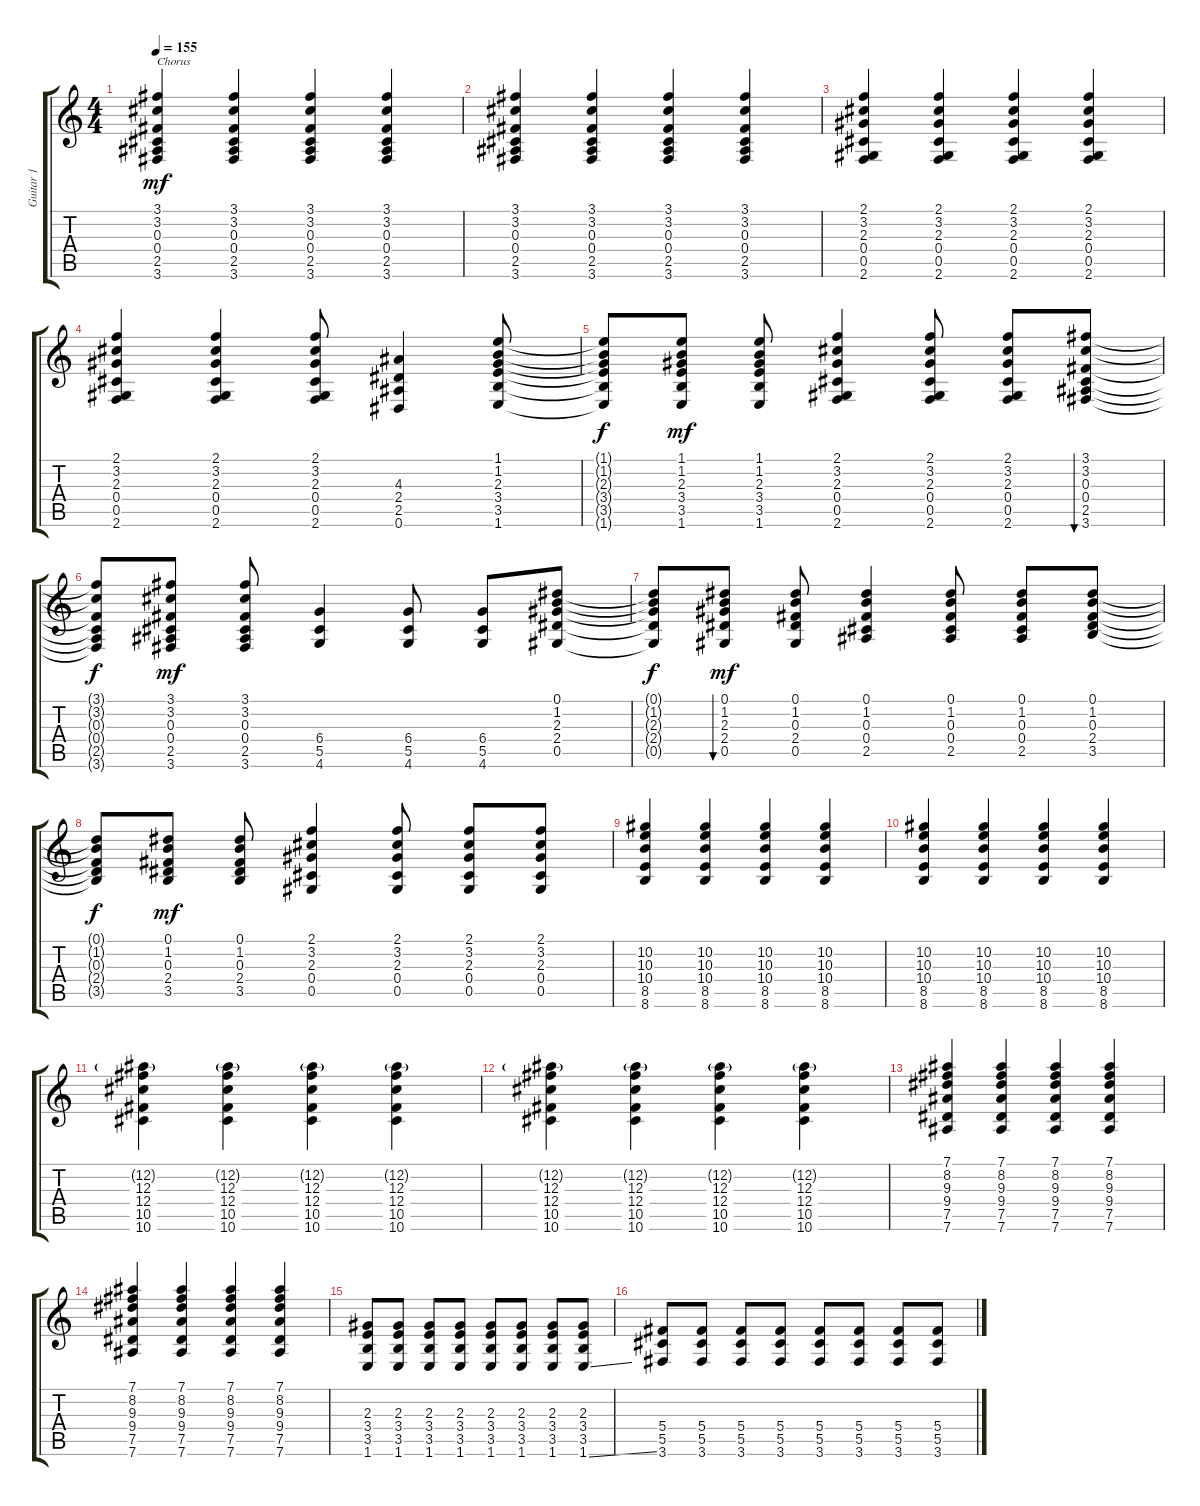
\track ("Guitar 1" "Guitar 1") {instrument overdrivenguitar}
\staff {score tabs}
\tuning (Eb4 Bb3 Gb3 Db3 Ab2 Eb2) {hide}
\ts (4 4)
\tempo 155
\clef g2
\ks c
(3.1 3.2 0.3 0.4 2.5 3.6).4{txt "Chorus" dy mf} (3.1 3.2 0.3 0.4 2.5 3.6).4 (3.1 3.2 0.3 0.4 2.5 3.6).4 (3.1 3.2 0.3 0.4 2.5 3.6).4 |
(3.1 3.2 0.3 0.4 2.5 3.6).4 (3.1 3.2 0.3 0.4 2.5 3.6).4 (3.1 3.2 0.3 0.4 2.5 3.6).4 (3.1 3.2 0.3 0.4 2.5 3.6).4 |
(2.1 3.2 2.3 0.4 0.5 2.6).4 (2.1 3.2 2.3 0.4 0.5 2.6).4 (2.1 3.2 2.3 0.4 0.5 2.6).4 (2.1 3.2 2.3 0.4 0.5 2.6).4 |
(2.1 3.2 2.3 0.4 0.5 2.6).4 (2.1 3.2 2.3 0.4 0.5 2.6).4 (2.1 3.2 2.3 0.4 0.5 2.6).8 (4.3 2.4 2.5 0.6).4 (1.1 1.2 2.3 3.4 3.5 1.6).8 |
(1.1{t} 1.2{t} 2.3{t} 3.4{t} 3.5{t} 1.6{t}).8{dy f} (1.1 1.2 2.3 3.4 3.5 1.6).8{dy mf} (1.1 1.2 2.3 3.4 3.5 1.6).8 (2.1 3.2 2.3 0.4 0.5 2.6).4 (2.1 3.2 2.3 0.4 0.5 2.6).8 (2.1 3.2 2.3 0.4 0.5 2.6).8 (3.1 3.2 0.3 0.4 2.5 3.6).8{bu 30} |
(3.1{t} 3.2{t} 0.3{t} 0.4{t} 2.5{t} 3.6{t}).8{dy f} (3.1 3.2 0.3 0.4 2.5 3.6).8{dy mf} (3.1 3.2 0.3 0.4 2.5 3.6).8 (6.4 5.5 4.6).4 (6.4 5.5 4.6).8 (6.4 5.5 4.6).8 (0.1 1.2 2.3 2.4 0.5).8 |
(0.1{t} 1.2{t} 2.3{t} 2.4{t} 0.5{t}).8{dy f} (0.1 1.2 2.3 2.4 0.5).8{bu 30 dy mf} (0.1 1.2 0.3 2.4 0.5).8 (0.1 1.2 0.3 0.4 2.5).4 (0.1 1.2 0.3 0.4 2.5).8 (0.1 1.2 0.3 0.4 2.5).8 (0.1 1.2 0.3 2.4 3.5).8 |
(0.1{t} 1.2{t} 0.3{t} 2.4{t} 3.5{t}).8{dy f} (0.1 1.2 0.3 2.4 3.5).8{dy mf} (0.1 1.2 0.3 2.4 3.5).8 (2.1 3.2 2.3 0.4 0.5).4 (2.1 3.2 2.3 0.4 0.5).8 (2.1 3.2 2.3 0.4 0.5).8 (2.1 3.2 2.3 0.4 0.5).8 |
(10.2 10.3 10.4 8.5 8.6).4 (10.2 10.3 10.4 8.5 8.6).4 (10.2 10.3 10.4 8.5 8.6).4 (10.2 10.3 10.4 8.5 8.6).4 |
(10.2 10.3 10.4 8.5 8.6).4 (10.2 10.3 10.4 8.5 8.6).4 (10.2 10.3 10.4 8.5 8.6).4 (10.2 10.3 10.4 8.5 8.6).4 |
(12.2{g} 12.3 12.4 10.5 10.6).4 (12.2{g} 12.3 12.4 10.5 10.6).4 (12.2{g} 12.3 12.4 10.5 10.6).4 (12.2{g} 12.3 12.4 10.5 10.6).4 |
(12.2{g} 12.3 12.4 10.5 10.6).4 (12.2{g} 12.3 12.4 10.5 10.6).4 (12.2{g} 12.3 12.4 10.5 10.6).4 (12.2{g} 12.3 12.4 10.5 10.6).4 |
(7.1 8.2 9.3 9.4 7.5 7.6).4 (7.1 8.2 9.3 9.4 7.5 7.6).4 (7.1 8.2 9.3 9.4 7.5 7.6).4 (7.1 8.2 9.3 9.4 7.5 7.6).4 |
(7.1 8.2 9.3 9.4 7.5 7.6).4 (7.1 8.2 9.3 9.4 7.5 7.6).4 (7.1 8.2 9.3 9.4 7.5 7.6).4 (7.1 8.2 9.3 9.4 7.5 7.6).4 |
(2.3 3.4 3.5 1.6).8 (2.3 3.4 3.5 1.6).8 (2.3 3.4 3.5 1.6).8 (2.3 3.4 3.5 1.6).8 (2.3 3.4 3.5 1.6).8 (2.3 3.4 3.5 1.6).8 (2.3 3.4 3.5 1.6).8 (2.3 3.4 3.5 1.6{ss}).8 |
(5.4 5.5 3.6).8 (5.4 5.5 3.6).8 (5.4 5.5 3.6).8 (5.4 5.5 3.6).8 (5.4 5.5 3.6).8 (5.4 5.5 3.6).8 (5.4 5.5 3.6).8 (5.4 5.5 3.6).8
